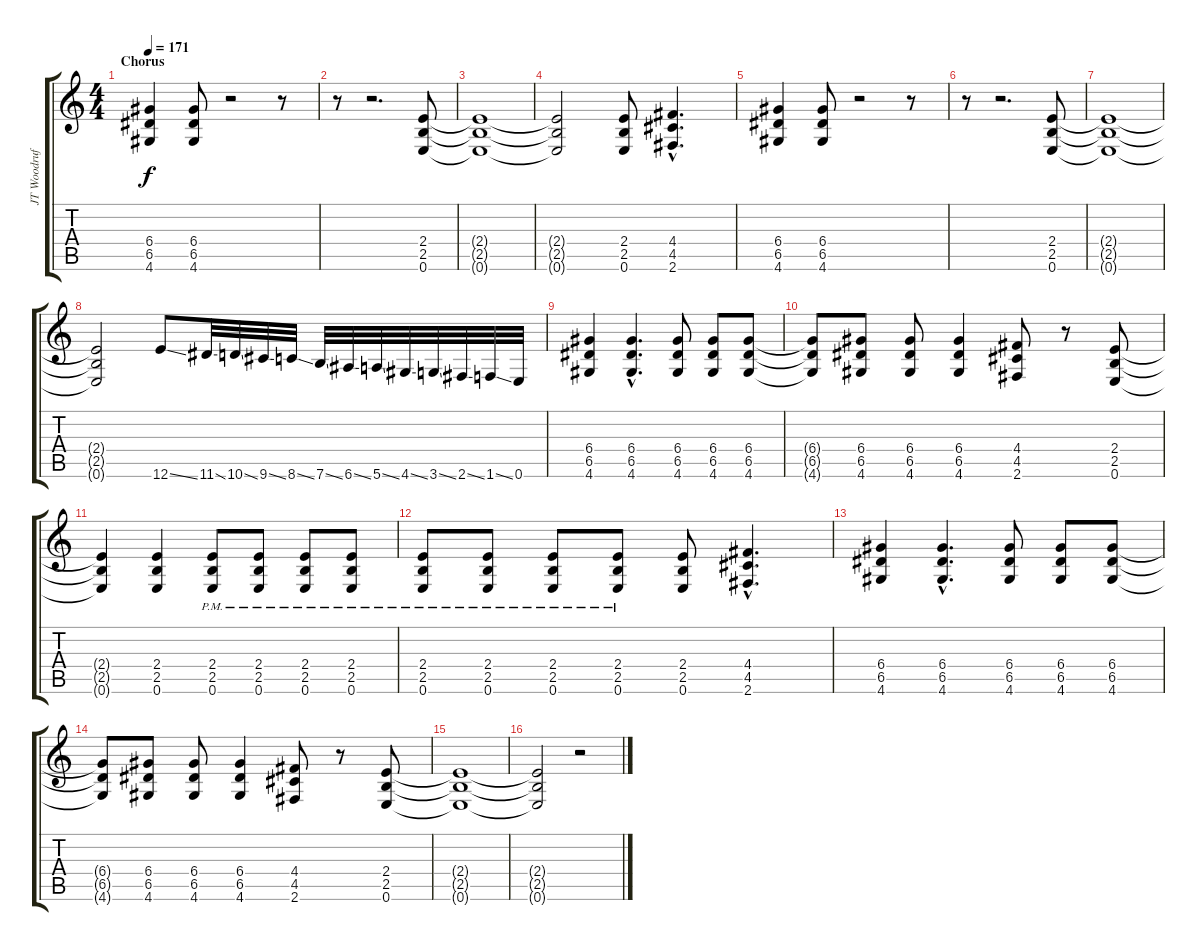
\track ("JT Woodruff (Guitar)" "JT Woodruf") {instrument electricguitarmuted}
\staff {score tabs}
\tuning (E4 B3 G3 D3 A2 E2) {hide}
\ts (4 4)
\section ("" "Chorus")
\tempo 171
\clef g2
\ks c
(6.4 6.5 4.6).4{dy f} (6.4 6.5 4.6).8 r.2 r.8 |
r.8 r.2{d} (2.4 2.5 0.6).8 |
(2.4{t} 2.5{t} 0.6{t}).1 |
(2.4{t} 2.5{t} 0.6{t}).2 (2.4 2.5 0.6).8 (4.4{hac} 4.5{hac} 2.6{hac}).4{d} |
(6.4 6.5 4.6).4 (6.4 6.5 4.6).8 r.2 r.8 |
r.8 r.2{d} (2.4 2.5 0.6).8 |
(2.4{t} 2.5{t} 0.6{t}).1 |
(2.4{t} 2.5{t} 0.6{t}).2 12.6{ss}.8 11.6{ss}.32 10.6{ss}.32 9.6{ss}.32 8.6{ss}.32 7.6{ss}.32 6.6{ss}.32 5.6{ss}.32 4.6{ss}.32 3.6{ss}.32 2.6{ss}.32 1.6{ss}.32 0.6.32 |
(6.4 6.5 4.6).4 (6.4{hac} 6.5{hac} 4.6{hac}).4{d} (6.4 6.5 4.6).8 (6.4 6.5 4.6).8 (6.4 6.5 4.6).8 |
(6.4{t} 6.5{t} 4.6{t}).8 (6.4 6.5 4.6).8 (6.4 6.5 4.6).8 (6.4 6.5 4.6).4 (4.4 4.5 2.6).8 r.8 (2.4 2.5 0.6).8 |
(2.4{t} 2.5{t} 0.6{t}).4 (2.4 2.5 0.6).4 (2.4{pm} 2.5{pm} 0.6{pm}).8 (2.4{pm} 2.5{pm} 0.6{pm}).8 (2.4{pm} 2.5{pm} 0.6{pm}).8 (2.4{pm} 2.5{pm} 0.6{pm}).8 |
(2.4{pm} 2.5{pm} 0.6{pm}).8 (2.4{pm} 2.5{pm} 0.6{pm}).8 (2.4{pm} 2.5{pm} 0.6{pm}).8 (2.4{pm} 2.5{pm} 0.6{pm}).8 (2.4 2.5 0.6).8 (4.4{hac} 4.5{hac} 2.6{hac}).4{d} |
(6.4 6.5 4.6).4{volume 16} (6.4{hac} 6.5{hac} 4.6{hac}).4{d} (6.4 6.5 4.6).8 (6.4 6.5 4.6).8 (6.4 6.5 4.6).8 |
(6.4{t} 6.5{t} 4.6{t}).8 (6.4 6.5 4.6).8 (6.4 6.5 4.6).8 (6.4 6.5 4.6).4 (4.4 4.5 2.6).8 r.8 (2.4 2.5 0.6).8 |
(2.4{t} 2.5{t} 0.6{t}).1 |
(2.4{t} 2.5{t} 0.6{t}).2 r.2
